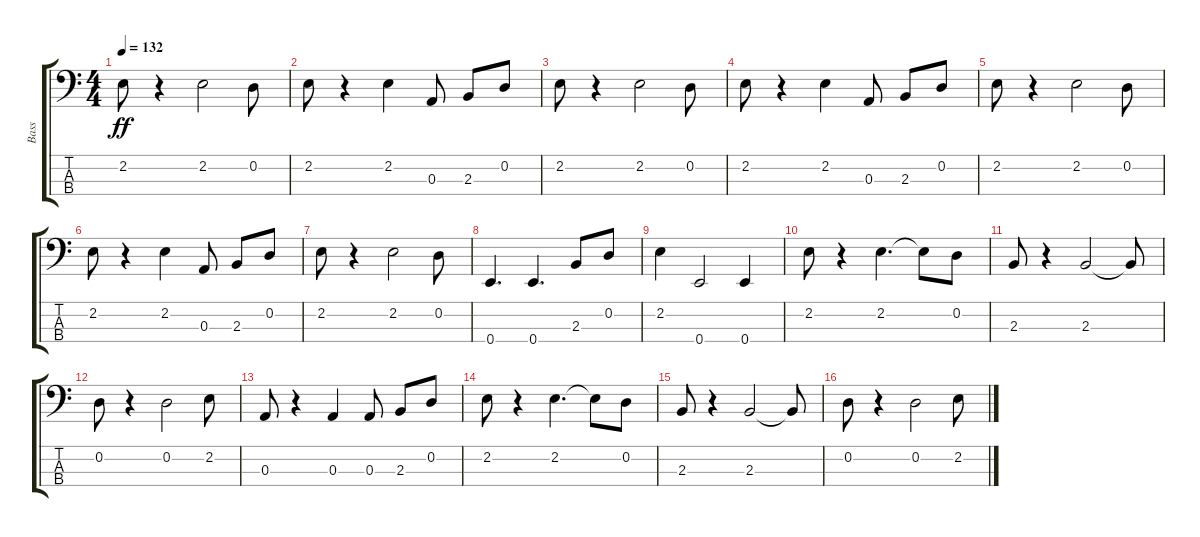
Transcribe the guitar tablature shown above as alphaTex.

\track ("Bass" "Bass") {instrument electricbassfinger}
\staff {score tabs}
\tuning (G2 D2 A1 E1) {hide}
\ts (4 4)
\tempo 132
\clef f4
\ks c
2.2.8{dy ff} r.4 2.2.2 0.2.8 |
2.2.8 r.4 2.2.4 0.3.8 2.3.8 0.2.8 |
2.2.8 r.4 2.2.2 0.2.8 |
2.2.8 r.4 2.2.4 0.3.8 2.3.8 0.2.8 |
2.2.8 r.4 2.2.2 0.2.8 |
2.2.8 r.4 2.2.4 0.3.8 2.3.8 0.2.8 |
2.2.8 r.4 2.2.2 0.2.8 |
0.4.4{d} 0.4.4{d} 2.3.8 0.2.8 |
2.2.4 0.4.2 0.4.4 |
2.2.8 r.4 2.2.4{d} 2.2{t}.8 0.2.8 |
2.3.8 r.4 2.3.2 2.3{t}.8 |
0.2.8 r.4 0.2.2 2.2.8 |
0.3.8 r.4 0.3.4 0.3.8 2.3.8 0.2.8 |
2.2.8 r.4 2.2.4{d} 2.2{t}.8 0.2.8 |
2.3.8 r.4 2.3.2 2.3{t}.8 |
0.2.8 r.4 0.2.2 2.2.8
